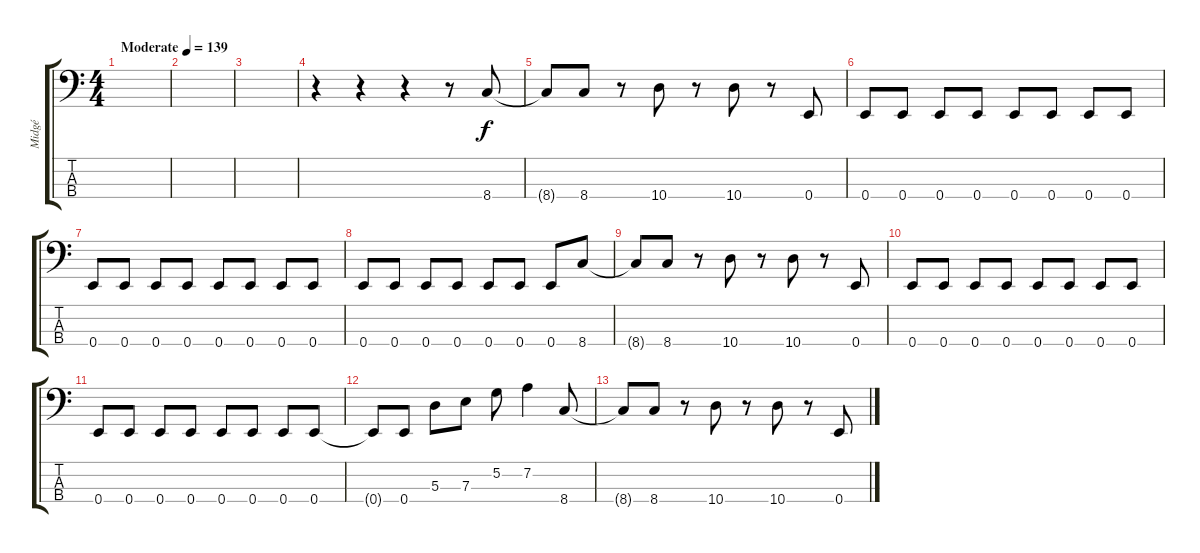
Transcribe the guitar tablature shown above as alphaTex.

\track ("Midgé" "Midgé") {instrument electricbassfinger}
\staff {score tabs}
\tuning (G2 D2 A1 E1) {hide}
\ts (4 4)
\tempo (139 "Moderate")
\clef f4
\ks c
|
|
|
r.4 r.4 r.4 r.8 8.4.8 |
8.4{t}.8 8.4.8 r.8 10.4.8 r.8 10.4.8 r.8 0.4.8 |
0.4.8 0.4.8 0.4.8 0.4.8 0.4.8 0.4.8 0.4.8 0.4.8 |
0.4.8 0.4.8 0.4.8 0.4.8 0.4.8 0.4.8 0.4.8 0.4.8 |
0.4.8 0.4.8 0.4.8 0.4.8 0.4.8 0.4.8 0.4.8 8.4.8 |
8.4{t}.8 8.4.8 r.8 10.4.8 r.8 10.4.8 r.8 0.4.8 |
0.4.8 0.4.8 0.4.8 0.4.8 0.4.8 0.4.8 0.4.8 0.4.8 |
0.4.8 0.4.8 0.4.8 0.4.8 0.4.8 0.4.8 0.4.8 0.4.8 |
0.4{t}.8 0.4.8 5.3.8 7.3.8 5.2.8 7.2.4 8.4.8 |
8.4{t}.8 8.4.8 r.8 10.4.8 r.8 10.4.8 r.8 0.4.8
